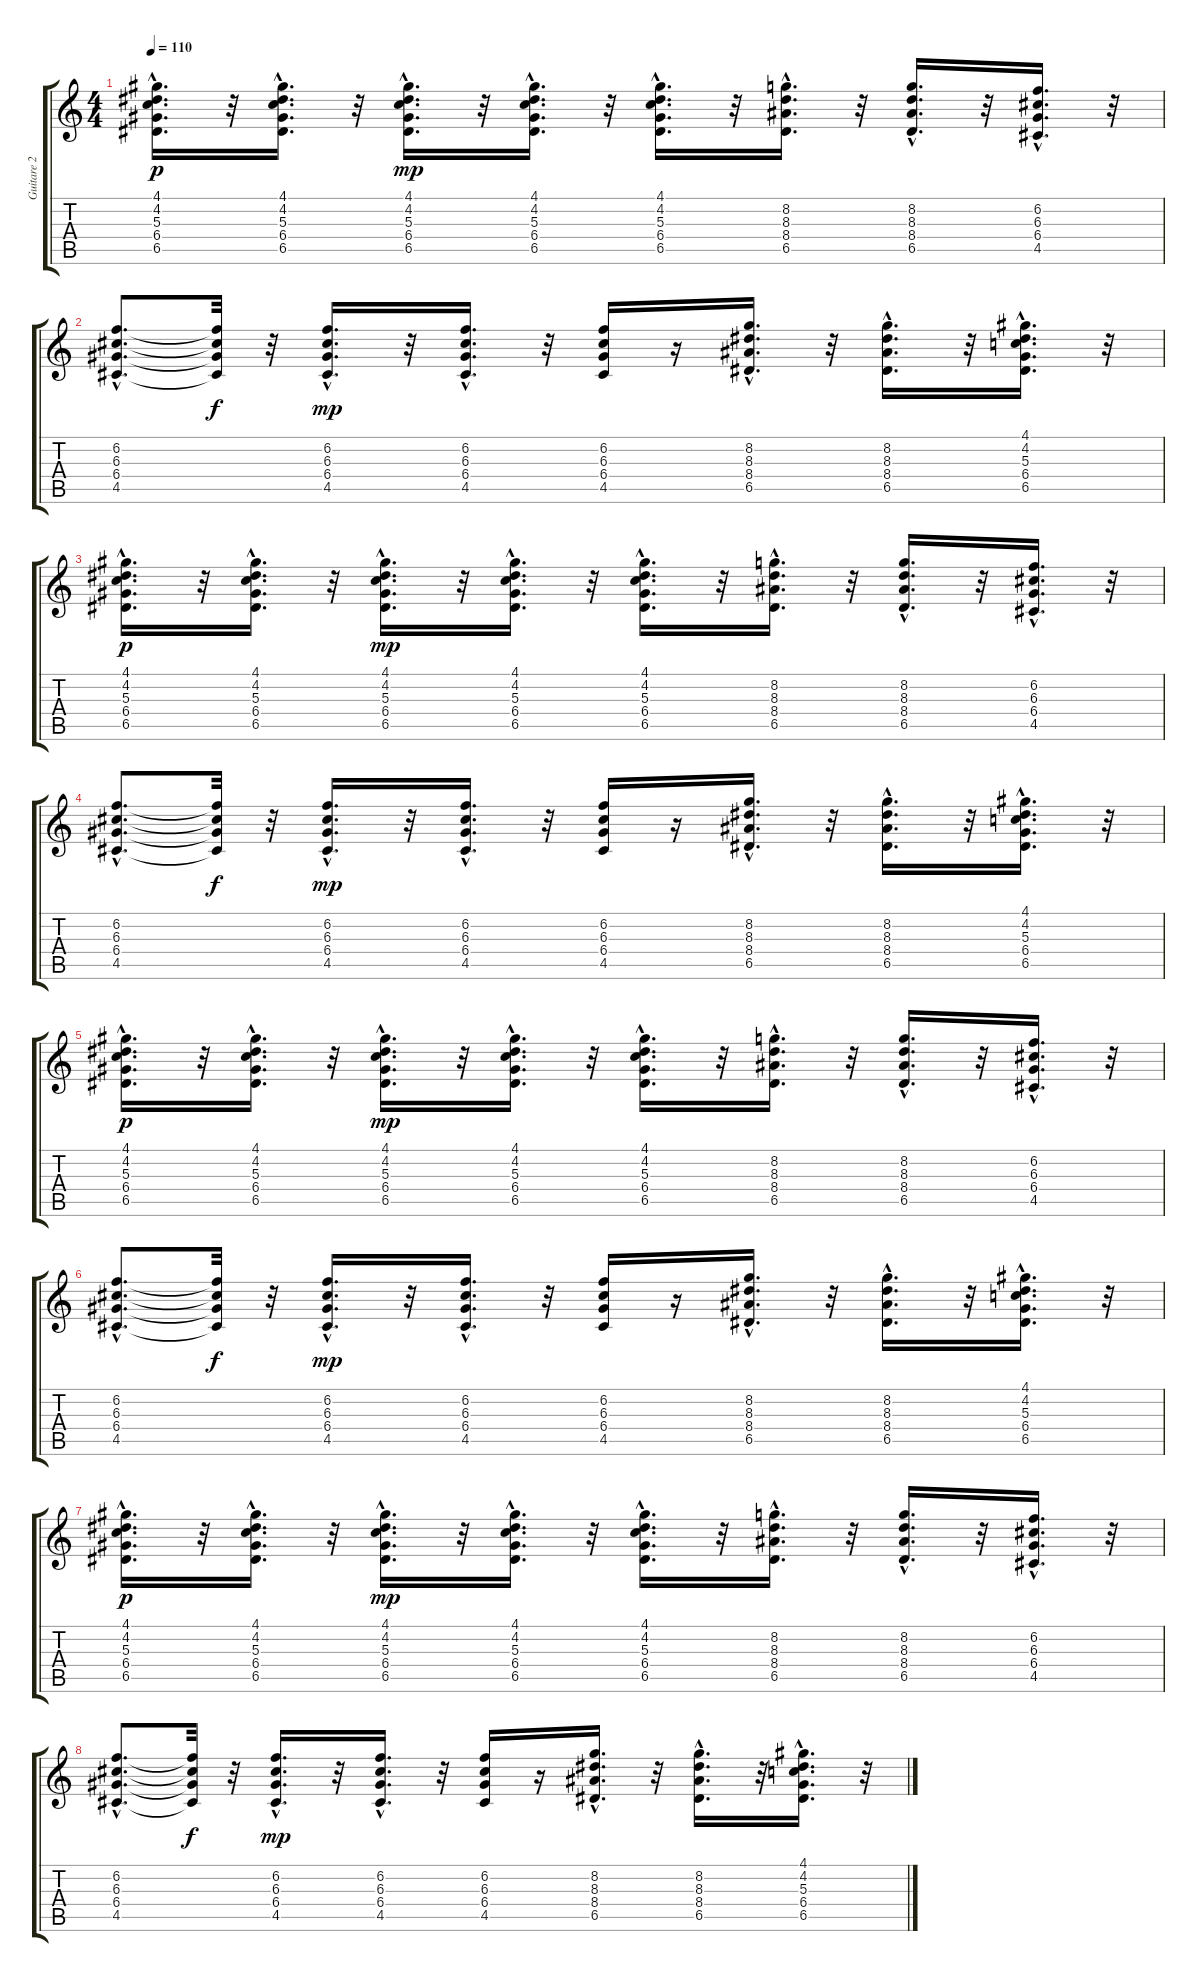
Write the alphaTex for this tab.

\track ("Guitare 2" "Guitare 2") {instrument acousticguitarsteel}
\staff {score tabs}
\tuning (E4 B3 G3 D3 A2 E2) {hide}
\ts (4 4)
\tempo 110
\clef g2
\ks c
(4.1{hac} 4.2{hac} 5.3{hac} 6.4{hac} 6.5{hac}).16{d dy p} r.32 (4.1{hac} 4.2{hac} 5.3{hac} 6.4{hac} 6.5{hac}).16{d} r.32 (4.1{hac} 4.2{hac} 5.3{hac} 6.4{hac} 6.5{hac}).16{d dy mp} r.32 (4.1{hac} 4.2{hac} 5.3{hac} 6.4{hac} 6.5{hac}).16{d} r.32 (4.1 4.2 5.3{hac} 6.4 6.5).16{d} r.32 (8.2{hac} 8.3{hac} 8.4{hac} 6.5{hac}).16{d} r.32 (8.2{hac} 8.3{hac} 8.4{hac} 6.5{hac}).16{d} r.32 (6.2{hac} 6.3{hac} 6.4{hac} 4.5{hac}).16{d} r.32 |
(6.2{hac} 6.3{hac} 6.4{hac} 4.5{hac}).8{d} (6.2{t} 6.3{t} 6.4{t} 4.5{t}).32{dy f} r.32 (6.2{hac} 6.3{hac} 6.4{hac} 4.5{hac}).16{d dy mp} r.32 (6.2{hac} 6.3{hac} 6.4{hac} 4.5{hac}).16{d} r.32 (6.2 6.3 6.4 4.5).16 r.16 (8.2{hac} 8.3{hac} 8.4{hac} 6.5{hac}).16{d} r.32 (8.2{hac} 8.3{hac} 8.4{hac} 6.5{hac}).16{d} r.32 (4.1{hac} 4.2{hac} 5.3{hac} 6.4{hac} 6.5{hac}).16{d} r.32 |
(4.1{hac} 4.2{hac} 5.3{hac} 6.4{hac} 6.5{hac}).16{d dy p} r.32 (4.1{hac} 4.2{hac} 5.3{hac} 6.4{hac} 6.5{hac}).16{d} r.32 (4.1{hac} 4.2{hac} 5.3{hac} 6.4{hac} 6.5{hac}).16{d dy mp} r.32 (4.1{hac} 4.2{hac} 5.3{hac} 6.4{hac} 6.5{hac}).16{d} r.32 (4.1 4.2 5.3{hac} 6.4 6.5).16{d} r.32 (8.2{hac} 8.3{hac} 8.4{hac} 6.5{hac}).16{d} r.32 (8.2{hac} 8.3{hac} 8.4{hac} 6.5{hac}).16{d} r.32 (6.2{hac} 6.3{hac} 6.4{hac} 4.5{hac}).16{d} r.32 |
(6.2{hac} 6.3{hac} 6.4{hac} 4.5{hac}).8{d} (6.2{t} 6.3{t} 6.4{t} 4.5{t}).32{dy f} r.32 (6.2{hac} 6.3{hac} 6.4{hac} 4.5{hac}).16{d dy mp} r.32 (6.2{hac} 6.3{hac} 6.4{hac} 4.5{hac}).16{d} r.32 (6.2 6.3 6.4 4.5).16 r.16 (8.2{hac} 8.3{hac} 8.4{hac} 6.5{hac}).16{d} r.32 (8.2{hac} 8.3{hac} 8.4{hac} 6.5{hac}).16{d} r.32 (4.1{hac} 4.2{hac} 5.3{hac} 6.4{hac} 6.5{hac}).16{d} r.32 |
(4.1{hac} 4.2{hac} 5.3{hac} 6.4{hac} 6.5{hac}).16{d dy p} r.32 (4.1{hac} 4.2{hac} 5.3{hac} 6.4{hac} 6.5{hac}).16{d} r.32 (4.1{hac} 4.2{hac} 5.3{hac} 6.4{hac} 6.5{hac}).16{d dy mp} r.32 (4.1{hac} 4.2{hac} 5.3{hac} 6.4{hac} 6.5{hac}).16{d} r.32 (4.1 4.2 5.3{hac} 6.4 6.5).16{d} r.32 (8.2{hac} 8.3{hac} 8.4{hac} 6.5{hac}).16{d} r.32 (8.2{hac} 8.3{hac} 8.4{hac} 6.5{hac}).16{d} r.32 (6.2{hac} 6.3{hac} 6.4{hac} 4.5{hac}).16{d} r.32 |
(6.2{hac} 6.3{hac} 6.4{hac} 4.5{hac}).8{d} (6.2{t} 6.3{t} 6.4{t} 4.5{t}).32{dy f} r.32 (6.2{hac} 6.3{hac} 6.4{hac} 4.5{hac}).16{d dy mp} r.32 (6.2{hac} 6.3{hac} 6.4{hac} 4.5{hac}).16{d} r.32 (6.2 6.3 6.4 4.5).16 r.16 (8.2{hac} 8.3{hac} 8.4{hac} 6.5{hac}).16{d} r.32 (8.2{hac} 8.3{hac} 8.4{hac} 6.5{hac}).16{d} r.32 (4.1{hac} 4.2{hac} 5.3{hac} 6.4{hac} 6.5{hac}).16{d} r.32 |
(4.1{hac} 4.2{hac} 5.3{hac} 6.4{hac} 6.5{hac}).16{d dy p} r.32 (4.1{hac} 4.2{hac} 5.3{hac} 6.4{hac} 6.5{hac}).16{d} r.32 (4.1{hac} 4.2{hac} 5.3{hac} 6.4{hac} 6.5{hac}).16{d dy mp} r.32 (4.1{hac} 4.2{hac} 5.3{hac} 6.4{hac} 6.5{hac}).16{d} r.32 (4.1 4.2 5.3{hac} 6.4 6.5).16{d} r.32 (8.2{hac} 8.3{hac} 8.4{hac} 6.5{hac}).16{d} r.32 (8.2{hac} 8.3{hac} 8.4{hac} 6.5{hac}).16{d} r.32 (6.2{hac} 6.3{hac} 6.4{hac} 4.5{hac}).16{d} r.32 |
(6.2{hac} 6.3{hac} 6.4{hac} 4.5{hac}).8{d} (6.2{t} 6.3{t} 6.4{t} 4.5{t}).32{dy f} r.32 (6.2{hac} 6.3{hac} 6.4{hac} 4.5{hac}).16{d dy mp} r.32 (6.2{hac} 6.3{hac} 6.4{hac} 4.5{hac}).16{d} r.32 (6.2 6.3 6.4 4.5).16 r.16 (8.2{hac} 8.3{hac} 8.4{hac} 6.5{hac}).16{d} r.32 (8.2{hac} 8.3{hac} 8.4{hac} 6.5{hac}).16{d} r.32 (4.1{hac} 4.2{hac} 5.3{hac} 6.4{hac} 6.5{hac}).16{d} r.32
